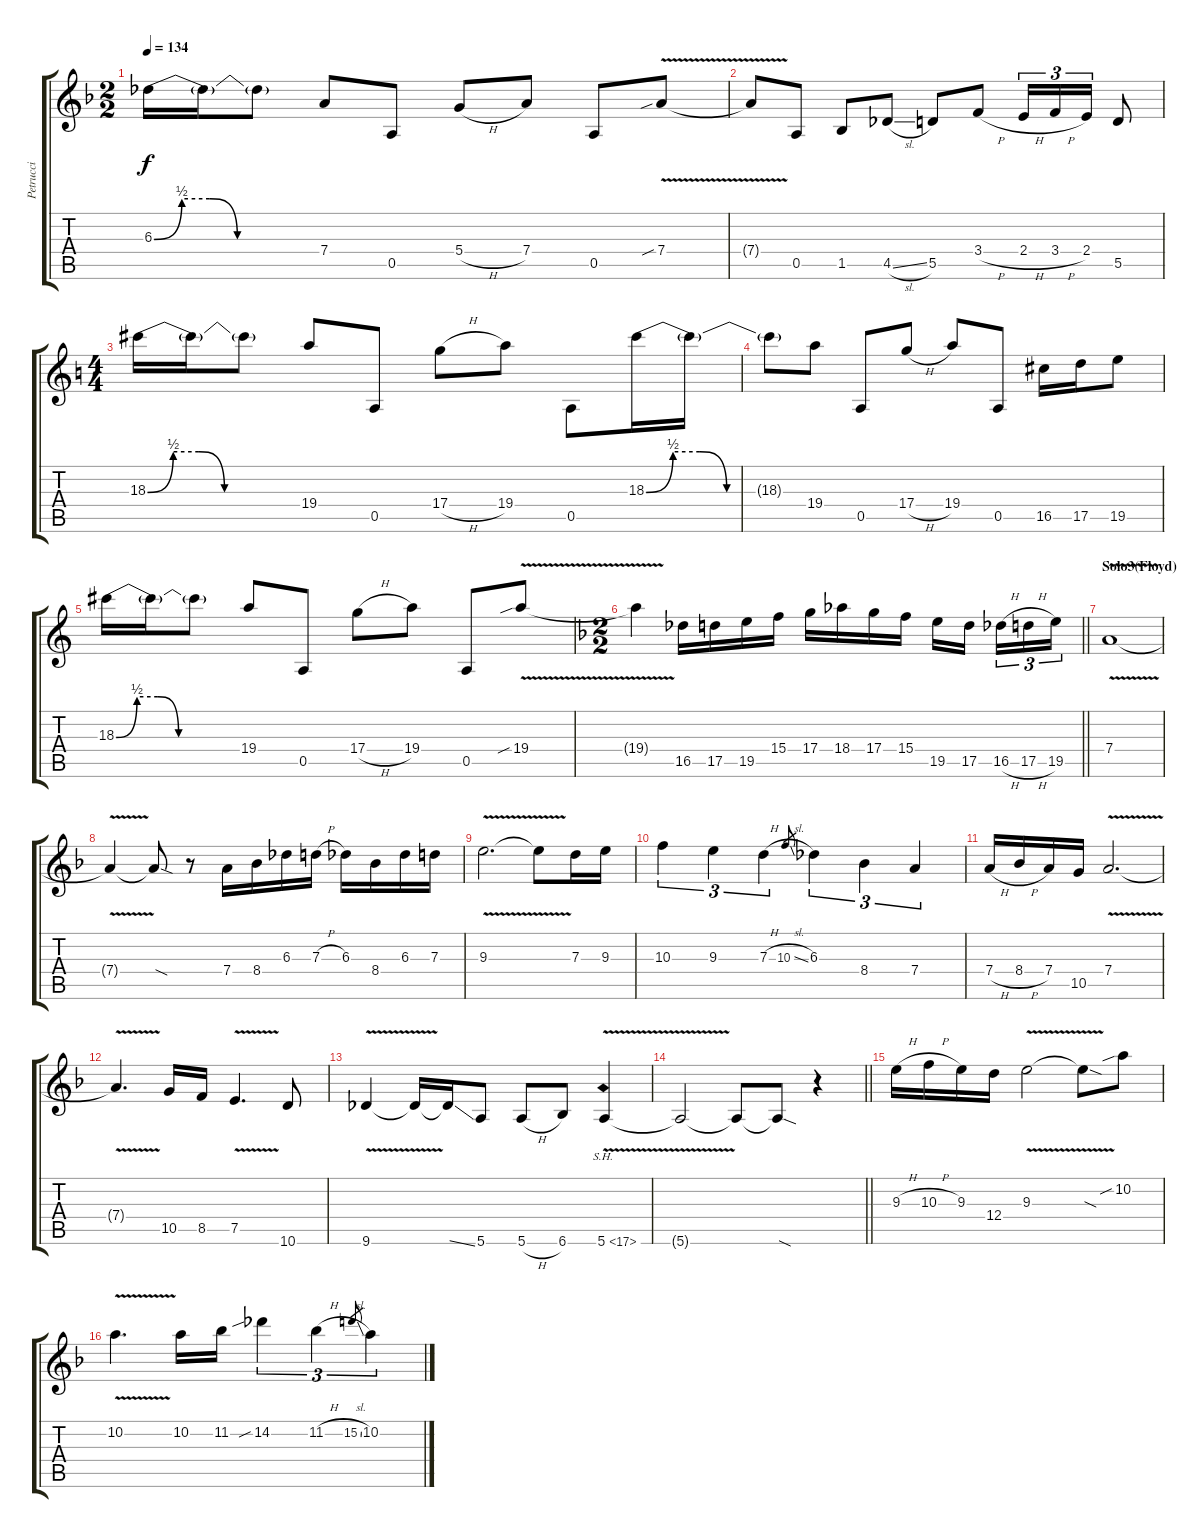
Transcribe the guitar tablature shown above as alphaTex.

\track ("Petrucci" "Petrucci") {instrument distortionguitar}
\staff {score tabs}
\tuning (E4 B3 G3 D3 A2 E2) {hide}
\ts (2 2)
\tempo 134
\clef g2
\ks f
6.3{be (custom 0 0 10 2 20 2 30 0 60 0)}.16{dy f} 6.3{t}.16 6.3{t}.8 7.4.8 0.5.8 5.4{h}.8 7.4.8 0.5.8 7.4{v sib}.8 |
7.4{t}.8 0.5.8 1.5.8 4.5{sl}.8 5.5.8 3.4{h}.8 2.4{h}.16{tu (3 2)} 3.4{h}.16{tu (3 2)} 2.4.16{tu (3 2)} 5.5.8 |
\ts (4 4)
\ks c
18.3{be (custom 0 0 10 2 20 2 30 0 60 0)}.16 18.3{t}.16 18.3{t}.8 19.4.8 0.5.8 17.4{h}.8 19.4.8 0.5.8 18.3{be (custom 0 0 10 2 20 2 30 0 60 0)}.16 18.3{t}.16 |
18.3{t}.8 19.4.8 0.5.8 17.4{h}.8 19.4.8 0.5.8 16.5.16 17.5.16 19.5.8 |
18.3{be (custom 0 0 10 2 20 2 30 0 60 0)}.16 18.3{t}.16 18.3{t}.8 19.4.8 0.5.8 17.4{h}.8 19.4.8 0.5.8 19.4{v sib}.8 |
\ts (2 2)
\barLineRight lightlight
\ks f
19.4{t}.4 16.5.16 17.5.16 19.5.16 15.4.16 17.4.16 18.4.16 17.4.16 15.4.16 19.5.16 17.5.16{beam splitsecondary} 16.5{h}.16{tu (3 2)} 17.5{h}.16{tu (3 2)} 19.5.16{tu (3 2)} |
\section ("" "Solo3(Floyd)")
7.4{v}.1 |
7.4{t}.4 7.4{sod t}.8 r.8 7.4.16 8.4.16 6.3.16 7.3{h}.16 6.3.16 8.4.16 6.3.16 7.3.16 |
9.3{v}.2{d} 9.3{t}.8 7.3.16 9.3.16 |
10.3.4{tu (3 2)} 9.3.4{tu (3 2)} 7.3{h}.4{tu (3 2)} 10.3{sl}.8{gr} 6.3.4{tu (3 2)} 8.4.4{tu (3 2)} 7.4.4{tu (3 2)} |
7.4{h}.16 8.4{h}.16 7.4.16 10.5.16 7.4{v}.2{d} |
7.4{t}.4{d} 10.5.16 8.5.16 7.5{v}.4{d} 10.6.8 |
9.6{v}.4 9.6{t}.16 9.6{ss t}.16 5.6.8 5.6{h}.8 6.6.8 5.6{sh 12 v}.4 |
\barLineRight lightlight
5.6{t}.2 5.6{t}.8 5.6{sod t}.8 r.4 |
9.3{h}.16 10.3{h}.16 9.3.16 12.4.16 9.3{v}.2 9.3{sod t}.8 10.2{sib}.8 |
10.2{v}.4{d} 10.2.16 11.2.16 14.2{sib}.4{tu (3 2)} 11.2{h}.4{tu (3 2)} 15.2{sl}.8{gr} 10.2.4{tu (3 2)}
